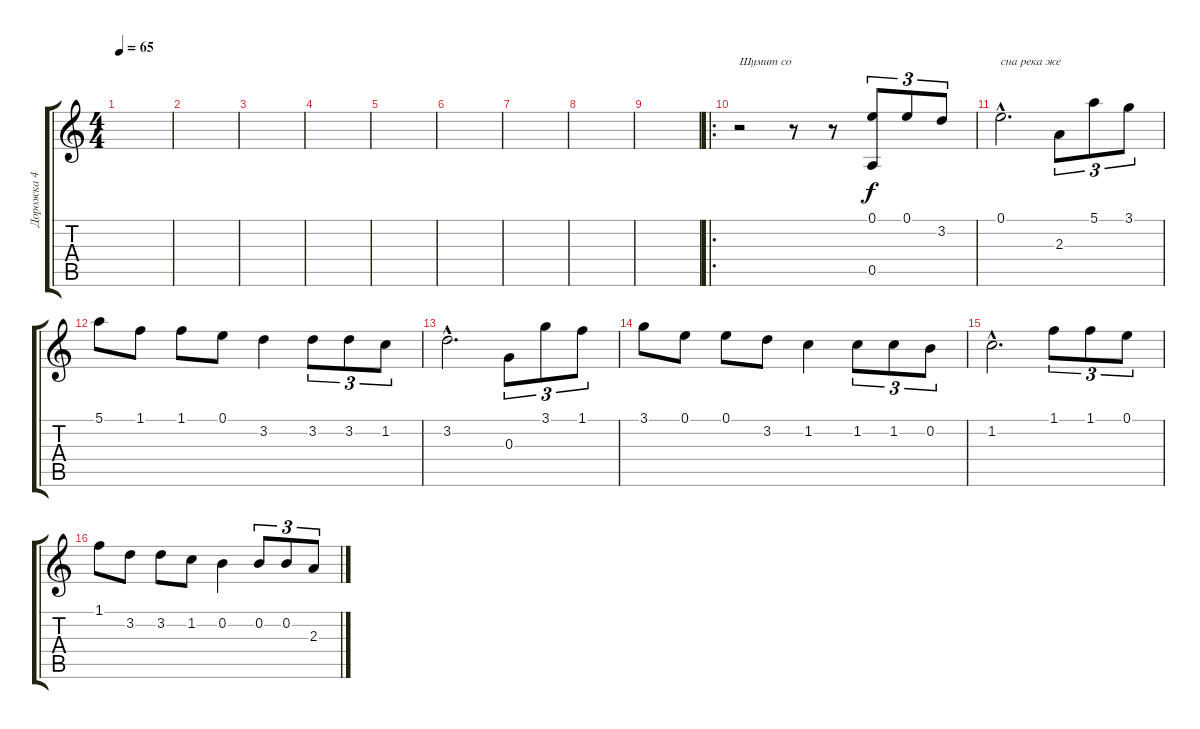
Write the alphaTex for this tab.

\track ("Дорожка 4" "Дорожка 4") {instrument acousticguitarnylon}
\staff {score tabs}
\tuning (E4 B3 G3 D3 A2 E2) {hide}
\ts (4 4)
\tempo 65
\clef g2
\ks aminor
|
|
|
|
|
|
|
|
|
\ro
r.2{txt "Шумит со" instrument acousticguitarsteel} r.8 r.8 (0.1 0.5).8{tu (3 2)} 0.1.8{tu (3 2)} 3.2.8{tu (3 2)} |
0.1{hac}.2{d txt "сна река же"} 2.3.8{tu (3 2)} 5.1.8{tu (3 2)} 3.1.8{tu (3 2)} |
5.1.8 1.1.8 1.1.8 0.1.8 3.2.4 3.2.8{tu (3 2)} 3.2.8{tu (3 2)} 1.2.8{tu (3 2)} |
3.2{hac}.2{d} 0.3.8{tu (3 2)} 3.1.8{tu (3 2)} 1.1.8{tu (3 2)} |
3.1.8 0.1.8 0.1.8 3.2.8 1.2.4 1.2.8{tu (3 2)} 1.2.8{tu (3 2)} 0.2.8{tu (3 2)} |
1.2{hac}.2{d} 1.1.8{tu (3 2)} 1.1.8{tu (3 2)} 0.1.8{tu (3 2)} |
1.1.8 3.2.8 3.2.8 1.2.8 0.2.4 0.2.8{tu (3 2)} 0.2.8{tu (3 2)} 2.3.8{tu (3 2)}
